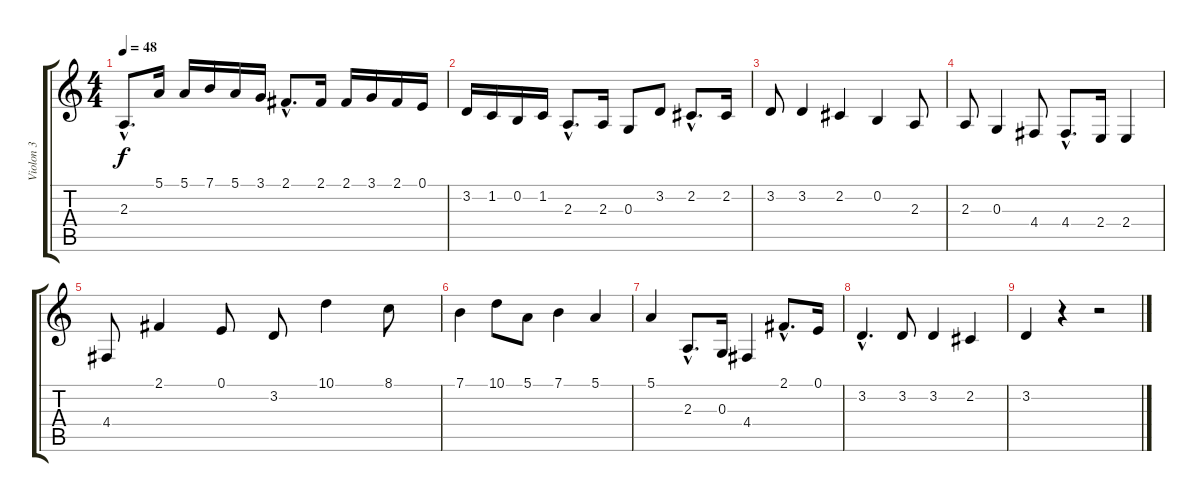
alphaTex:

\track ("Violon 3" "Violon 3") {instrument violin}
\staff {score tabs}
\tuning (E4 B3 G3 D3 A2 E2) {hide}
\ts (4 4)
\tempo 48
\clef g2
\ks c
2.3{hac}.8{d dy f} 5.1.16 5.1.16 7.1.16 5.1.16 3.1.16 2.1{hac}.8{d} 2.1.16 2.1.16 3.1.16 2.1.16 0.1.16 |
3.2.16 1.2.16 0.2.16 1.2.16 2.3{hac}.8{d} 2.3.16 0.3.8 3.2.8 2.2{hac}.8{d} 2.2.16 |
3.2.8 3.2.4 2.2.4 0.2.4 2.3.8 |
2.3.8 0.3.4 4.4.8 4.4{hac}.8{d} 2.4.16 2.4.4 |
4.4.8 2.1.4 0.1.8 3.2.8 10.1.4 8.1.8 |
7.1.4 10.1.8 5.1.8 7.1.4 5.1.4 |
5.1.4 2.3{hac}.8{d} 0.3.16 4.4.4 2.1{hac}.8{d} 0.1.16 |
3.2{hac}.4{d} 3.2.8 3.2.4 2.2.4 |
3.2.4 r.4 r.2
